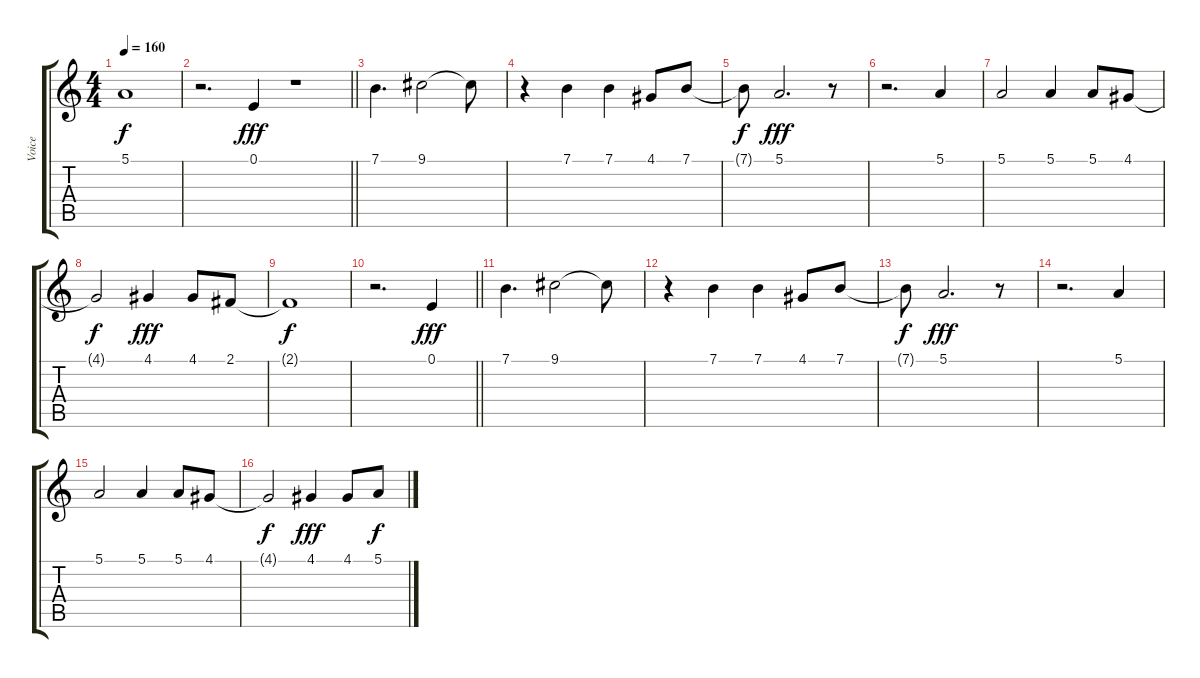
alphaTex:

\track ("Voice" "Voice") {instrument sopranosax}
\staff {score tabs}
\tuning (E4 B3 G3 D3 A2 E2) {hide}
\ts (4 4)
\tempo 160
\clef g2
\ks c
5.1{t}.1{dy f} |
\barLineRight lightlight
r.2{d} 0.1.4{dy fff} r.1 |
7.1.4{d} 9.1.2 9.1{t}.8 |
r.4 7.1.4 7.1.4 4.1.8 7.1.8 |
7.1{t}.8{dy f} 5.1.2{d dy fff} r.8 |
r.2{d} 5.1.4 |
5.1.2 5.1.4 5.1.8 4.1.8 |
4.1{t}.2{dy f} 4.1.4{dy fff} 4.1.8 2.1.8 |
2.1{t}.1{dy f} |
\barLineRight lightlight
r.2{d} 0.1.4{dy fff} |
7.1.4{d} 9.1.2 9.1{t}.8 |
r.4 7.1.4 7.1.4 4.1.8 7.1.8 |
7.1{t}.8{dy f} 5.1.2{d dy fff} r.8 |
r.2{d} 5.1.4 |
5.1.2 5.1.4 5.1.8 4.1.8 |
4.1{t}.2{dy f} 4.1.4{dy fff} 4.1.8 5.1.8{dy f}
